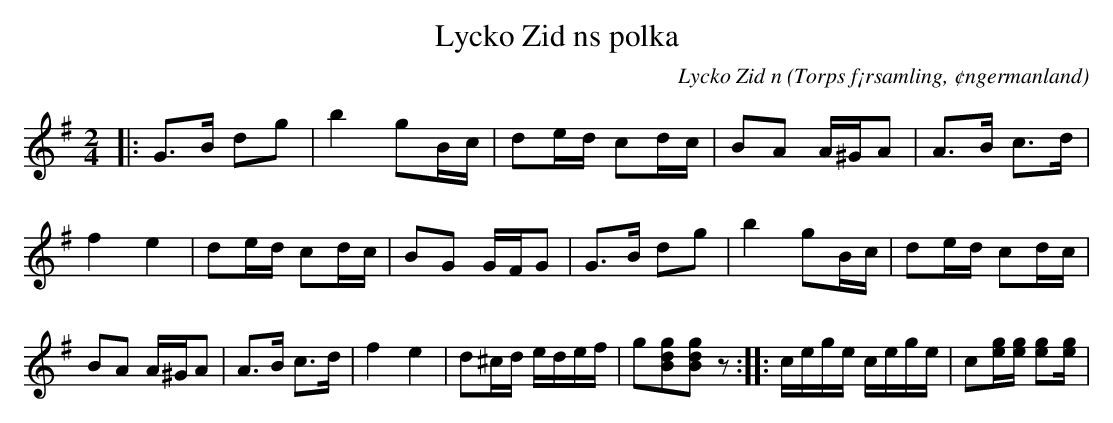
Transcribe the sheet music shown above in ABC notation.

X:1
T:Lycko Zid ns polka
O:Torps f¡rsamling, ¢ngermanland
C: Lycko Zid n
M:2/4
L:1/16
K:G
|: G3B d2g2 | b4 g2Bc | d2ed c2dc | B2A2 A^GA2 |A3B c3d | f4 e4 | d2ed c2dc | B2G2 GFG2 | G3B d2g2 | b4 g2Bc | d2ed c2dc | B2A2 A^GA2 | A3B c3d | f4 e4 | d2^cd edef | g2[gdB]2[gdB]2 z2 :|: cege cege | c2[ge][ge] [ge]2[ge] |
